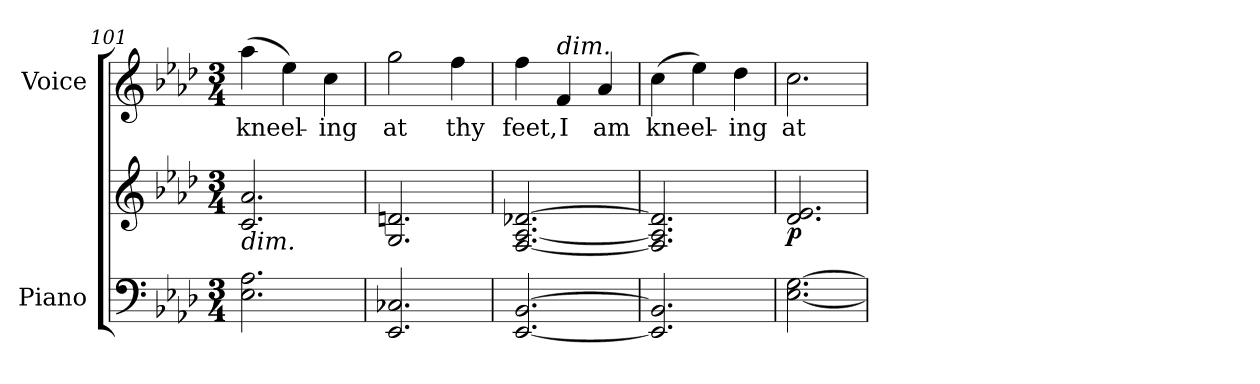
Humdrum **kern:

**kern	**kern	**dynam	**kern	**text
*part2	*part2	*part2	*part1	*part1
*staff3	*staff2	*staff2/3	*staff1	*staff1
*I"Piano	*	*	*I"Voice	*
*I'Pno	*	*	*	*
*clefF4	*clefG2	*	*clefG2	*
*k[b-e-a-d-]	*k[b-e-a-d-]	*	*k[b-e-a-d-]	*
*M3/4	*M3/4	*	*M3/4	*
=101	=101	=101	=101	=101
!	!LO:TX:b:i:t=dim.	!	!	!
!	!	!	!	!LO:LY:b
2.E-\ 2.A-\	2.c/ 2.a-/	.	(4aa-\	kneel-
.	.	.	4ee-\)	.
!	!	!	!	!LO:LY:b
.	.	.	4cc\	-ing
!!LO:LB:g=z
=102	=102	=102	=102	=102
!	!	!	!	!LO:LY:b
2.EE-/ 2.C-X/	2.G/ 2.dn/	.	2gg\	at
!	!	!	!	!LO:LY:b
.	.	.	4ff\	thy
=103	=103	=103	=103	=103
!	!	!	!	!LO:LY:b
[2.EE-/ [2.BB-/	[2.F/ [>2.A-/ [2.d-X/	.	4ff\	feet,
!	!	!	!LO:TX:a:i:t=dim.	!
!	!	!	!	!LO:LY:b
.	.	.	4f/	I
!	!	!	!	!LO:LY:b
.	.	.	4a-/	am
=104	=104	=104	=104	=104
!	!	!	!	!LO:LY:b
2.EE-/] 2.BB-/]	2.F/] 2.A-/] 2.d-/]	.	(4cc\	kneel-
.	.	.	4ee-\)	.
!	!	!	!	!LO:LY:b
.	.	.	4dd-\	-ing
=105	=105	=105	=105	=105
!	!	!LO:DY:b	!	!LO:LY:b
[2.E-\ [2.G\	2.d-/ 2.e-/	p	2.cc\	at
=	=	=	=	=
*-	*-	*-	*-	*-
